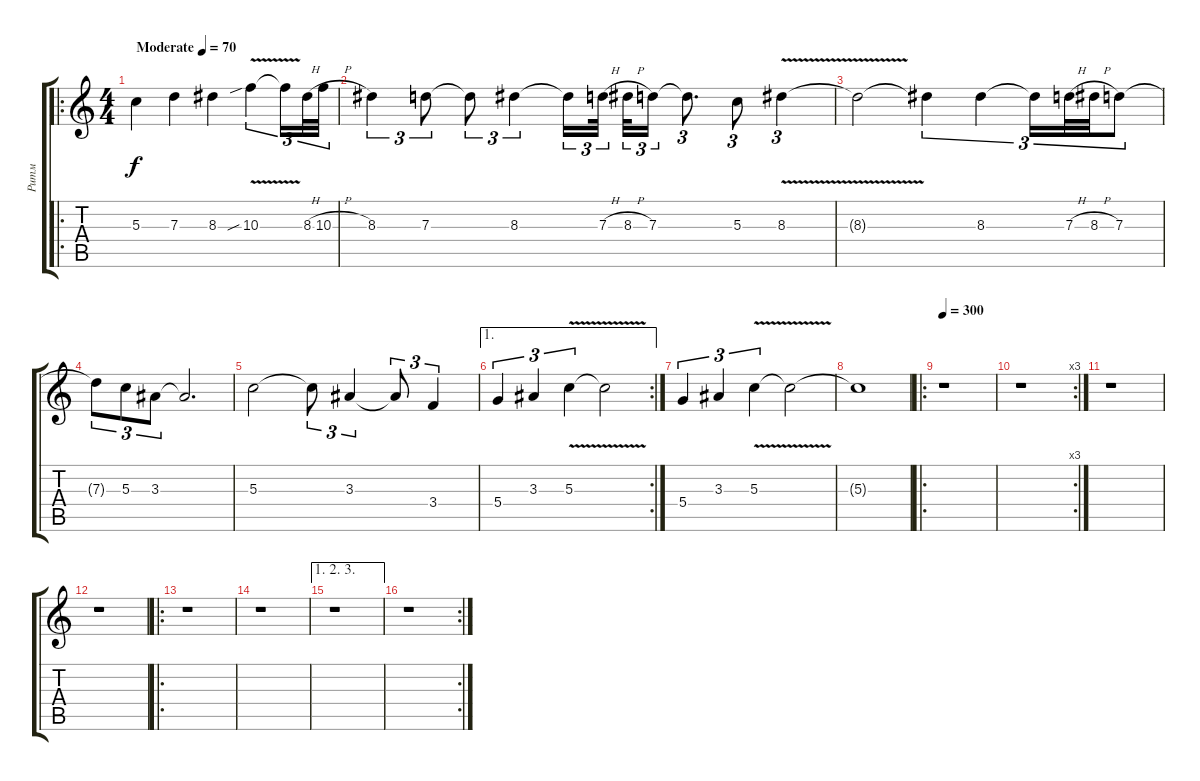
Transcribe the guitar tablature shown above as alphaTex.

\track ("Ритм" "Ритм") {instrument distortionguitar}
\staff {score tabs}
\tuning (E4 B3 G3 D3 A2 E2) {hide}
\ro
\ts (4 4)
\tempo (70 "Moderate")
\clef g2
\ks c
5.3.4{dy f volume 7 instrument distortionguitar} 7.3.4 8.3.4 10.3{v sib}.4{tu (3 2)} 10.3{t}.16{tu (3 2)} 8.3{h}.32{tu (3 2)} 10.3{h}.32{tu (3 2)} |
8.3.4{tu (3 2)} 7.3.8{tu (3 2)} 7.3{t}.8{tu (3 2)} 8.3.4{tu (3 2)} 8.3{t}.16{tu (3 2)} 7.3{h}.32{tu (3 2) beam splitsecondary} 8.3{h}.32{tu (3 2)} 7.3.16{tu (3 2)} 7.3{t}.8{d tu (3 2)} 5.3.8{tu (3 2)} 8.3{v}.4{tu (3 2)} |
8.3{t}.2 8.3{t}.4{tu (3 2)} 8.3.4{tu (3 2)} 8.3{t}.16{tu (3 2)} 7.3{h}.32{tu (3 2)} 8.3{h}.32{tu (3 2)} 7.3.8{tu (3 2)} |
7.3{t}.8{tu (3 2)} 5.3.8{tu (3 2)} 3.3.8{tu (3 2)} 3.3{t}.2{d} |
5.3.2 5.3{t}.8{tu (3 2)} 3.3.4{tu (3 2)} 3.3{t}.8{tu (3 2)} 3.4.4{tu (3 2)} |
\ae 1
\rc 2
5.4.4{tu (3 2)} 3.3.4{tu (3 2)} 5.3{v}.4{tu (3 2)} 5.3{t}.2 |
5.4.4{tu (3 2)} 3.3.4{tu (3 2)} 5.3{v}.4{tu (3 2)} 5.3{t}.2 |
5.3{t}.1 |
\ro
\tempo 300
r.1{volume 10} |
\rc 3
r.1 |
r.1 |
r.1 |
\ro
r.1 |
r.1 |
\ae (1 2 3)
r.1 |
\rc 2
r.1
